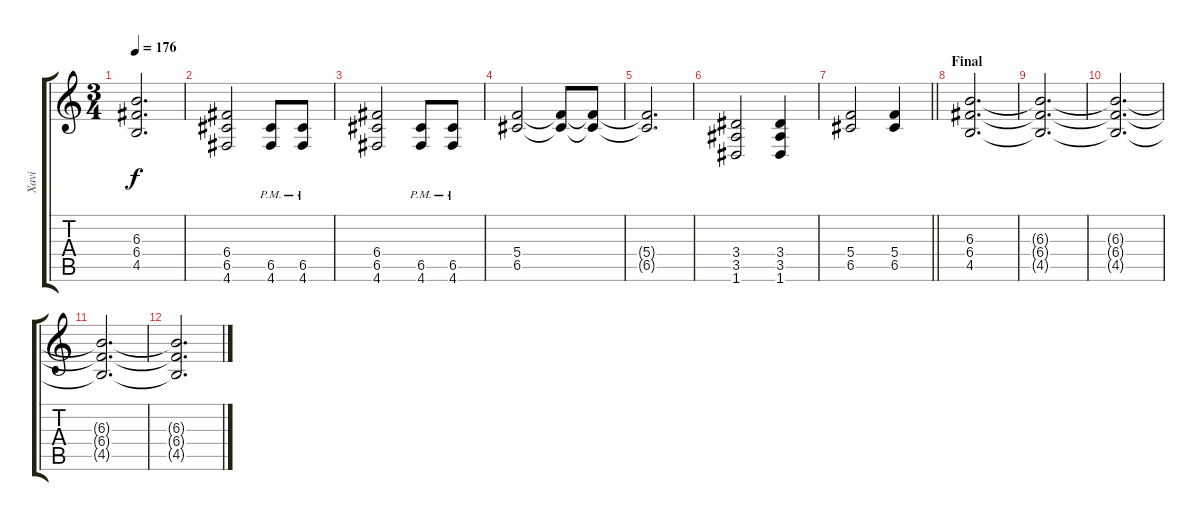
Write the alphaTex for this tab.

\track ("Xavi" "Xavi") {instrument distortionguitar}
\staff {score tabs}
\tuning (D4 A3 F3 C3 G2 D2) {hide}
\ts (3 4)
\tempo 176
\clef g2
\ks c
(6.3{t} 6.4{t} 4.5{t}).2{d dy f} |
(6.4 6.5 4.6).2 (6.5{pm} 4.6{pm}).8 (6.5{pm} 4.6{pm}).8 |
(6.4 6.5 4.6).2 (6.5{pm} 4.6{pm}).8 (6.5{pm} 4.6{pm}).8 |
(5.4 6.5).2 (5.4{t} 6.5{t}).8 (5.4{t} 6.5{t}).8 |
(5.4{t} 6.5{t}).2{d} |
(3.4 3.5 1.6).2 (3.4 3.5 1.6).4 |
\barLineRight lightlight
(5.4 6.5).2 (5.4 6.5).4 |
\section ("" "Final")
(6.3 6.4 4.5).2{d volume 0} |
(6.3{t} 6.4{t} 4.5{t}).2{d} |
(6.3{t} 6.4{t} 4.5{t}).2{d} |
(6.3{t} 6.4{t} 4.5{t}).2{d} |
(6.3{t} 6.4{t} 4.5{t}).2{d}
